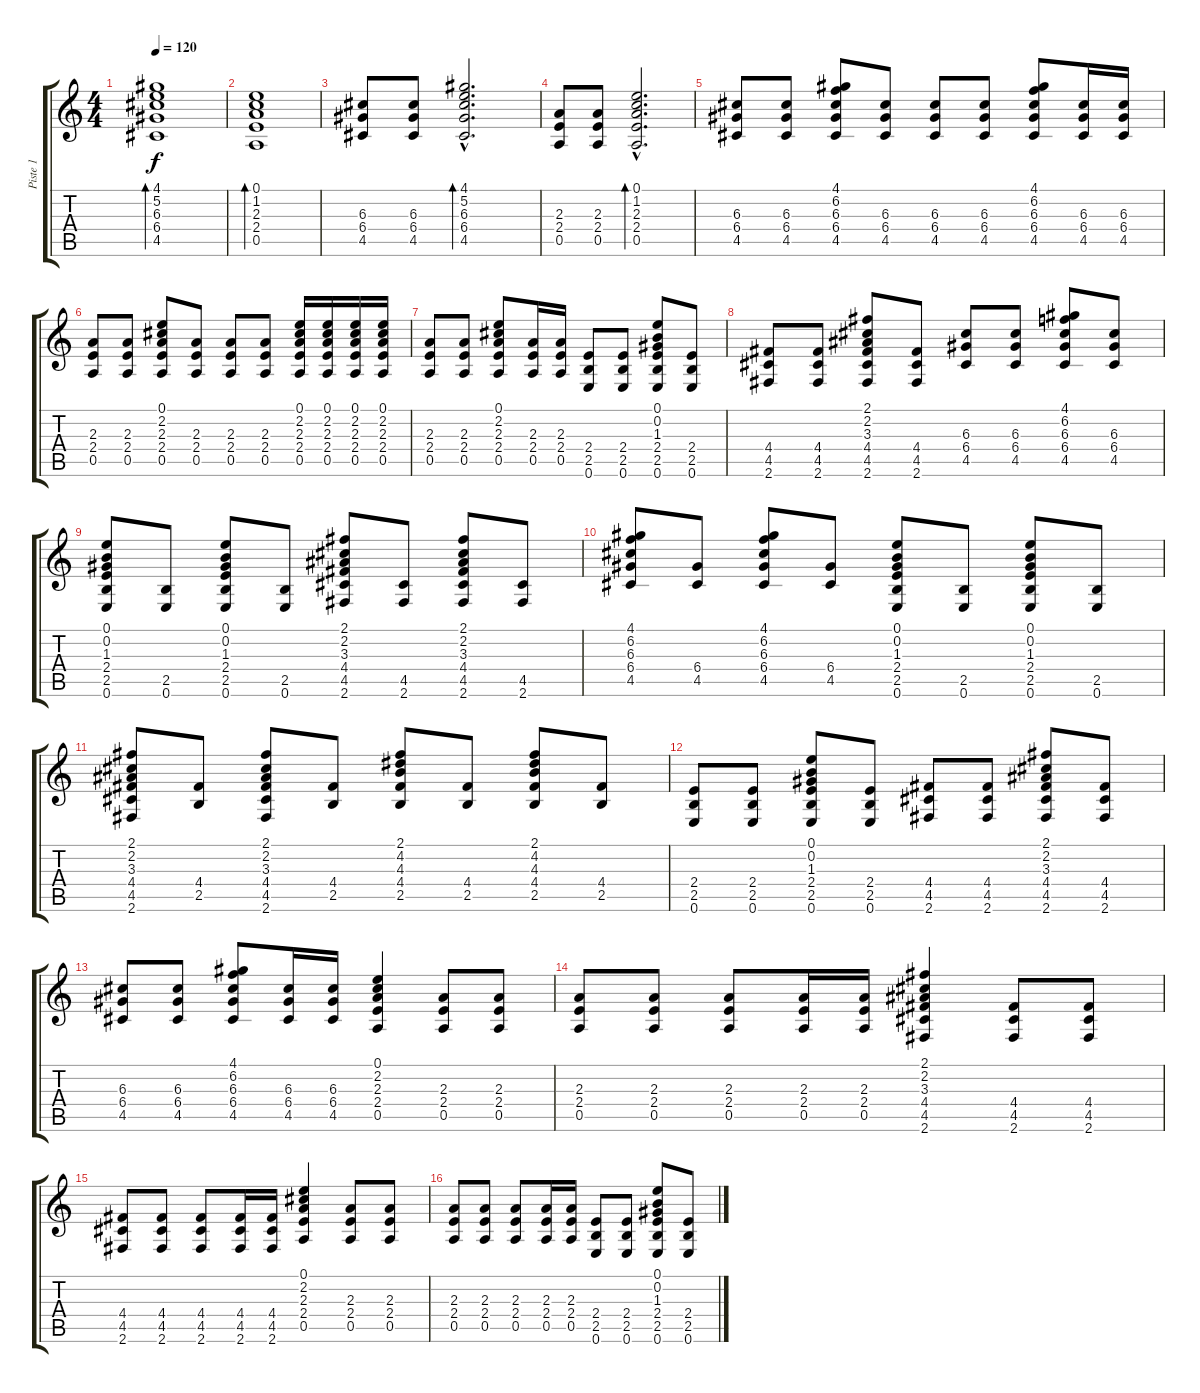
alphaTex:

\track ("Piste 1" "Piste 1") {instrument acousticguitarsteel}
\staff {score tabs}
\tuning (E4 B3 G3 D3 A2 E2) {hide}
\ts (4 4)
\tempo 120
\clef g2
\ks c
(4.1 5.2 6.3 6.4 4.5).1{bd 120 dy f} |
(0.1 1.2 2.3 2.4 0.5).1{bd 120} |
(6.3 6.4 4.5).8 (6.3 6.4 4.5).8 (4.1{hac} 5.2{hac} 6.3{hac} 6.4{hac} 4.5{hac}).2{d bd 120} |
(2.3 2.4 0.5).8 (2.3 2.4 0.5).8 (0.1{hac} 1.2{hac} 2.3{hac} 2.4{hac} 0.5{hac}).2{d bd 120} |
(6.3 6.4 4.5).8 (6.3 6.4 4.5).8 (4.1 6.2 6.3 6.4 4.5).8 (6.3 6.4 4.5).8 (6.3 6.4 4.5).8 (6.3 6.4 4.5).8 (4.1 6.2 6.3 6.4 4.5).8 (6.3 6.4 4.5).16 (6.3 6.4 4.5).16 |
(2.3 2.4 0.5).8 (2.3 2.4 0.5).8 (0.1 2.2 2.3 2.4 0.5).8 (2.3 2.4 0.5).8 (2.3 2.4 0.5).8 (2.3 2.4 0.5).8 (0.1 2.2 2.3 2.4 0.5).16 (0.1 2.2 2.3 2.4 0.5).16 (0.1 2.2 2.3 2.4 0.5).16 (0.1 2.2 2.3 2.4 0.5).16 |
(2.3 2.4 0.5).8 (2.3 2.4 0.5).8 (0.1 2.2 2.3 2.4 0.5).8 (2.3 2.4 0.5).16 (2.3 2.4 0.5).16 (2.4 2.5 0.6).8 (2.4 2.5 0.6).8 (0.1 0.2 1.3 2.4 2.5 0.6).8 (2.4 2.5 0.6).8 |
(4.4 4.5 2.6).8 (4.4 4.5 2.6).8 (2.1 2.2 3.3 4.4 4.5 2.6).8 (4.4 4.5 2.6).8 (6.3 6.4 4.5).8 (6.3 6.4 4.5).8 (4.1 6.2 6.3 6.4 4.5).8 (6.3 6.4 4.5).8 |
(0.1 0.2 1.3 2.4 2.5 0.6).8 (2.5 0.6).8 (0.1 0.2 1.3 2.4 2.5 0.6).8 (2.5 0.6).8 (2.1 2.2 3.3 4.4 4.5 2.6).8 (4.5 2.6).8 (2.1 2.2 3.3 4.4 4.5 2.6).8 (4.5 2.6).8 |
(4.1 6.2 6.3 6.4 4.5).8 (6.4 4.5).8 (4.1 6.2 6.3 6.4 4.5).8 (6.4 4.5).8 (0.1 0.2 1.3 2.4 2.5 0.6).8 (2.5 0.6).8 (0.1 0.2 1.3 2.4 2.5 0.6).8 (2.5 0.6).8 |
(2.1 2.2 3.3 4.4 4.5 2.6).8 (4.4 2.5).8 (2.1 2.2 3.3 4.4 4.5 2.6).8 (4.4 2.5).8 (2.1 4.2 4.3 4.4 2.5).8 (4.4 2.5).8 (2.1 4.2 4.3 4.4 2.5).8 (4.4 2.5).8 |
(2.4 2.5 0.6).8 (2.4 2.5 0.6).8 (0.1 0.2 1.3 2.4 2.5 0.6).8 (2.4 2.5 0.6).8 (4.4 4.5 2.6).8 (4.4 4.5 2.6).8 (2.1 2.2 3.3 4.4 4.5 2.6).8 (4.4 4.5 2.6).8 |
(6.3 6.4 4.5).8 (6.3 6.4 4.5).8 (4.1 6.2 6.3 6.4 4.5).8 (6.3 6.4 4.5).16 (6.3 6.4 4.5).16 (0.1 2.2 2.3 2.4 0.5).4 (2.3 2.4 0.5).8 (2.3 2.4 0.5).8 |
(2.3 2.4 0.5).8 (2.3 2.4 0.5).8 (2.3 2.4 0.5).8 (2.3 2.4 0.5).16 (2.3 2.4 0.5).16 (2.1 2.2 3.3 4.4 4.5 2.6).4 (4.4 4.5 2.6).8 (4.4 4.5 2.6).8 |
(4.4 4.5 2.6).8 (4.4 4.5 2.6).8 (4.4 4.5 2.6).8 (4.4 4.5 2.6).16 (4.4 4.5 2.6).16 (0.1 2.2 2.3 2.4 0.5).4 (2.3 2.4 0.5).8 (2.3 2.4 0.5).8 |
(2.3 2.4 0.5).8 (2.3 2.4 0.5).8 (2.3 2.4 0.5).8 (2.3 2.4 0.5).16 (2.3 2.4 0.5).16 (2.4 2.5 0.6).8 (2.4 2.5 0.6).8 (0.1 0.2 1.3 2.4 2.5 0.6).8 (2.4 2.5 0.6).8
